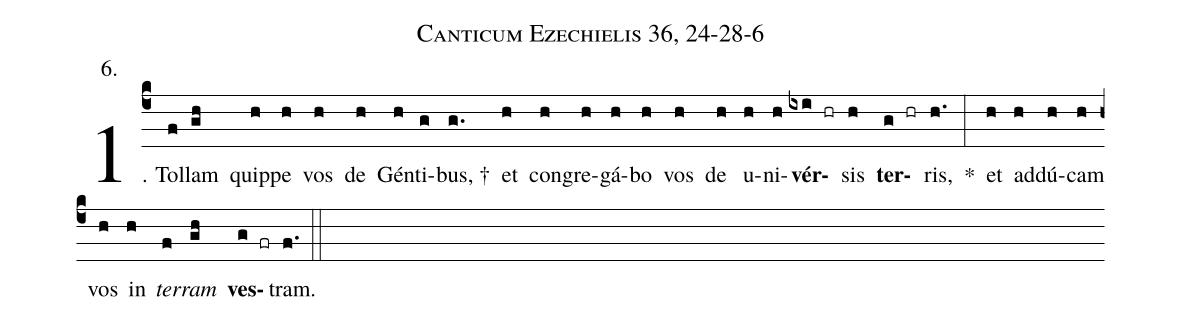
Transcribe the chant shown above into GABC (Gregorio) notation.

name: Canticum Ezechielis 36, 24-28-6;
annotation: 6.;
%%
(c4)1. Tol(f)lam(gh) quip(h)pe(h) vos(h) de(h) Gén(h)ti(g)bus, †(g.) et(h) con(h)gre(h)gá(h)bo(h) vos(h) de(h) u(h)ni(h)<b>vér</b>(ixi hr)sis(h) <b>ter</b>(g hr)ris,(h.) *(:) et(h) ad(h)dú(h)cam(h) vos(h) in(h) <i>ter</i>(f)<i>ram</i>(gh) <b>ves</b>(g fr)tram.(f.) (::)
